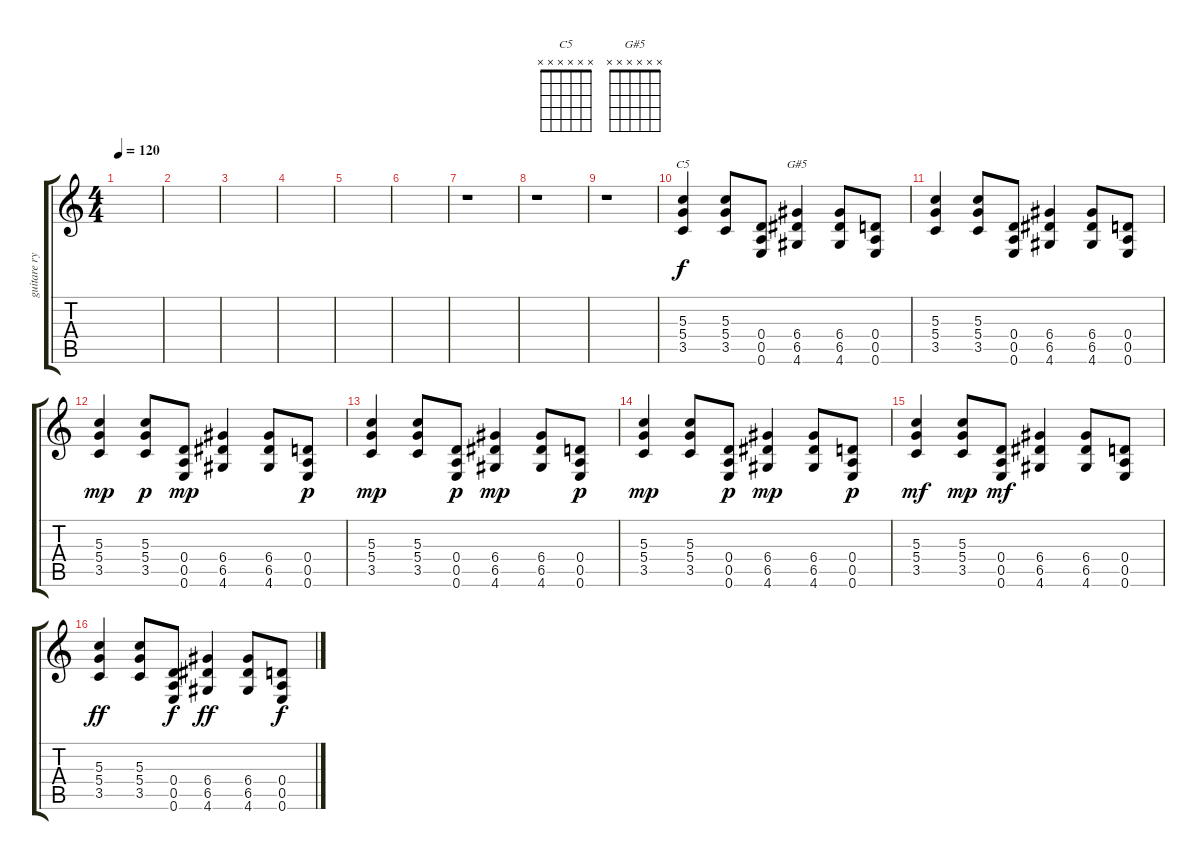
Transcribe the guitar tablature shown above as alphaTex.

\track ("guitare rythmique" "guitare ry") {instrument electricguitarmuted}
\staff {score tabs}
\tuning (E4 B3 G3 D3 A2 E2) {hide}
\chord ("C5" x x x x x x) {firstfret 0}
\chord ("G#5" x x x x x x) {firstfret 0}
\ts (4 4)
\tempo 120
\clef g2
\ks c
|
|
|
|
|
|
r.1 |
r.1 |
r.1 |
(5.3 5.4 3.5).4{ch "C5"} (5.3 5.4 3.5).8 (0.4 0.5 0.6).8 (6.4 6.5 4.6).4{ch "G#5"} (6.4 6.5 4.6).8 (0.4 0.5 0.6).8 |
(5.3 5.4 3.5).4 (5.3 5.4 3.5).8 (0.4 0.5 0.6).8 (6.4 6.5 4.6).4 (6.4 6.5 4.6).8 (0.4 0.5 0.6).8 |
(5.3 5.4 3.5).4{dy mp} (5.3 5.4 3.5).8{dy p} (0.4 0.5 0.6).8{dy mp} (6.4 6.5 4.6).4 (6.4 6.5 4.6).8 (0.4 0.5 0.6).8{dy p} |
(5.3 5.4 3.5).4{dy mp} (5.3 5.4 3.5).8 (0.4 0.5 0.6).8{dy p} (6.4 6.5 4.6).4{dy mp} (6.4 6.5 4.6).8 (0.4 0.5 0.6).8{dy p} |
(5.3 5.4 3.5).4{dy mp} (5.3 5.4 3.5).8 (0.4 0.5 0.6).8{dy p} (6.4 6.5 4.6).4{dy mp} (6.4 6.5 4.6).8 (0.4 0.5 0.6).8{dy p} |
(5.3 5.4 3.5).4{dy mf} (5.3 5.4 3.5).8{dy mp} (0.4 0.5 0.6).8{dy mf} (6.4 6.5 4.6).4 (6.4 6.5 4.6).8 (0.4 0.5 0.6).8 |
(5.3 5.4 3.5).4{dy ff} (5.3 5.4 3.5).8 (0.4 0.5 0.6).8{dy f} (6.4 6.5 4.6).4{dy ff} (6.4 6.5 4.6).8 (0.4 0.5 0.6).8{dy f}
